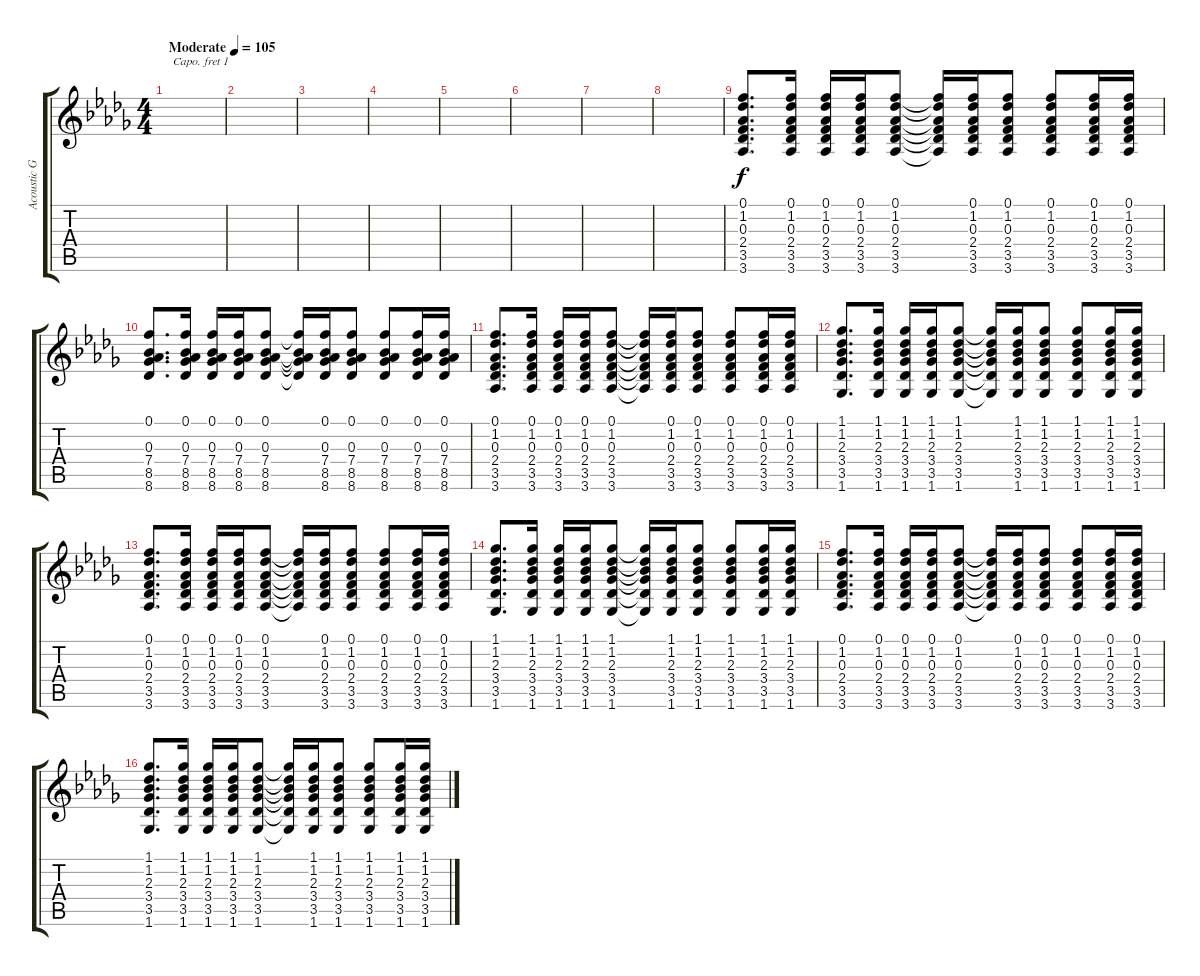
\track ("Acoustic Guitar" "Acoustic G") {instrument acousticguitarsteel}
\staff {score tabs}
\capo 1
\tuning (E4 B3 G3 D3 A2 E2) {hide}
\ts (4 4)
\tempo (105 "Moderate")
\clef g2
\ks db
|
|
|
|
|
|
|
|
(0.1 1.2 0.3 2.4 3.5 3.6).8{d} (0.1 1.2 0.3 2.4 3.5 3.6).16 (0.1 1.2 0.3 2.4 3.5 3.6).16 (0.1 1.2 0.3 2.4 3.5 3.6).16 (0.1 1.2 0.3 2.4 3.5 3.6).8 (0.1{t} 1.2{t} 0.3{t} 2.4{t} 3.5{t} 3.6{t}).16 (0.1 1.2 0.3 2.4 3.5 3.6).16 (0.1 1.2 0.3 2.4 3.5 3.6).8 (0.1 1.2 0.3 2.4 3.5 3.6).8 (0.1 1.2 0.3 2.4 3.5 3.6).16 (0.1 1.2 0.3 2.4 3.5 3.6).16 |
(0.1 0.3 7.4 8.5 8.6).8{d} (0.1 0.3 7.4 8.5 8.6).16 (0.1 0.3 7.4 8.5 8.6).16 (0.1 0.3 7.4 8.5 8.6).16 (0.1 0.3 7.4 8.5 8.6).8 (0.1{t} 0.3{t} 7.4{t} 8.5{t} 8.6{t}).16 (0.1 0.3 7.4 8.5 8.6).16 (0.1 0.3 7.4 8.5 8.6).8 (0.1 0.3 7.4 8.5 8.6).8 (0.1 0.3 7.4 8.5 8.6).16 (0.1 0.3 7.4 8.5 8.6).16 |
(0.1 1.2 0.3 2.4 3.5 3.6).8{d} (0.1 1.2 0.3 2.4 3.5 3.6).16 (0.1 1.2 0.3 2.4 3.5 3.6).16 (0.1 1.2 0.3 2.4 3.5 3.6).16 (0.1 1.2 0.3 2.4 3.5 3.6).8 (0.1{t} 1.2{t} 0.3{t} 2.4{t} 3.5{t} 3.6{t}).16 (0.1 1.2 0.3 2.4 3.5 3.6).16 (0.1 1.2 0.3 2.4 3.5 3.6).8 (0.1 1.2 0.3 2.4 3.5 3.6).8 (0.1 1.2 0.3 2.4 3.5 3.6).16 (0.1 1.2 0.3 2.4 3.5 3.6).16 |
(1.1 1.2 2.3 3.4 3.5 1.6).8{d} (1.1 1.2 2.3 3.4 3.5 1.6).16 (1.1 1.2 2.3 3.4 3.5 1.6).16 (1.1 1.2 2.3 3.4 3.5 1.6).16 (1.1 1.2 2.3 3.4 3.5 1.6).8 (1.1{t} 1.2{t} 2.3{t} 3.4{t} 3.5{t} 1.6{t}).16 (1.1 1.2 2.3 3.4 3.5 1.6).16 (1.1 1.2 2.3 3.4 3.5 1.6).8 (1.1 1.2 2.3 3.4 3.5 1.6).8 (1.1 1.2 2.3 3.4 3.5 1.6).16 (1.1 1.2 2.3 3.4 3.5 1.6).16 |
(0.1 1.2 0.3 2.4 3.5 3.6).8{d} (0.1 1.2 0.3 2.4 3.5 3.6).16 (0.1 1.2 0.3 2.4 3.5 3.6).16 (0.1 1.2 0.3 2.4 3.5 3.6).16 (0.1 1.2 0.3 2.4 3.5 3.6).8 (0.1{t} 1.2{t} 0.3{t} 2.4{t} 3.5{t} 3.6{t}).16 (0.1 1.2 0.3 2.4 3.5 3.6).16 (0.1 1.2 0.3 2.4 3.5 3.6).8 (0.1 1.2 0.3 2.4 3.5 3.6).8 (0.1 1.2 0.3 2.4 3.5 3.6).16 (0.1 1.2 0.3 2.4 3.5 3.6).16 |
(1.1 1.2 2.3 3.4 3.5 1.6).8{d} (1.1 1.2 2.3 3.4 3.5 1.6).16 (1.1 1.2 2.3 3.4 3.5 1.6).16 (1.1 1.2 2.3 3.4 3.5 1.6).16 (1.1 1.2 2.3 3.4 3.5 1.6).8 (1.1{t} 1.2{t} 2.3{t} 3.4{t} 3.5{t} 1.6{t}).16 (1.1 1.2 2.3 3.4 3.5 1.6).16 (1.1 1.2 2.3 3.4 3.5 1.6).8 (1.1 1.2 2.3 3.4 3.5 1.6).8 (1.1 1.2 2.3 3.4 3.5 1.6).16 (1.1 1.2 2.3 3.4 3.5 1.6).16 |
(0.1 1.2 0.3 2.4 3.5 3.6).8{d} (0.1 1.2 0.3 2.4 3.5 3.6).16 (0.1 1.2 0.3 2.4 3.5 3.6).16 (0.1 1.2 0.3 2.4 3.5 3.6).16 (0.1 1.2 0.3 2.4 3.5 3.6).8 (0.1{t} 1.2{t} 0.3{t} 2.4{t} 3.5{t} 3.6{t}).16 (0.1 1.2 0.3 2.4 3.5 3.6).16 (0.1 1.2 0.3 2.4 3.5 3.6).8 (0.1 1.2 0.3 2.4 3.5 3.6).8 (0.1 1.2 0.3 2.4 3.5 3.6).16 (0.1 1.2 0.3 2.4 3.5 3.6).16 |
(1.1 1.2 2.3 3.4 3.5 1.6).8{d} (1.1 1.2 2.3 3.4 3.5 1.6).16 (1.1 1.2 2.3 3.4 3.5 1.6).16 (1.1 1.2 2.3 3.4 3.5 1.6).16 (1.1 1.2 2.3 3.4 3.5 1.6).8 (1.1{t} 1.2{t} 2.3{t} 3.4{t} 3.5{t} 1.6{t}).16 (1.1 1.2 2.3 3.4 3.5 1.6).16 (1.1 1.2 2.3 3.4 3.5 1.6).8 (1.1 1.2 2.3 3.4 3.5 1.6).8 (1.1 1.2 2.3 3.4 3.5 1.6).16 (1.1 1.2 2.3 3.4 3.5 1.6).16
